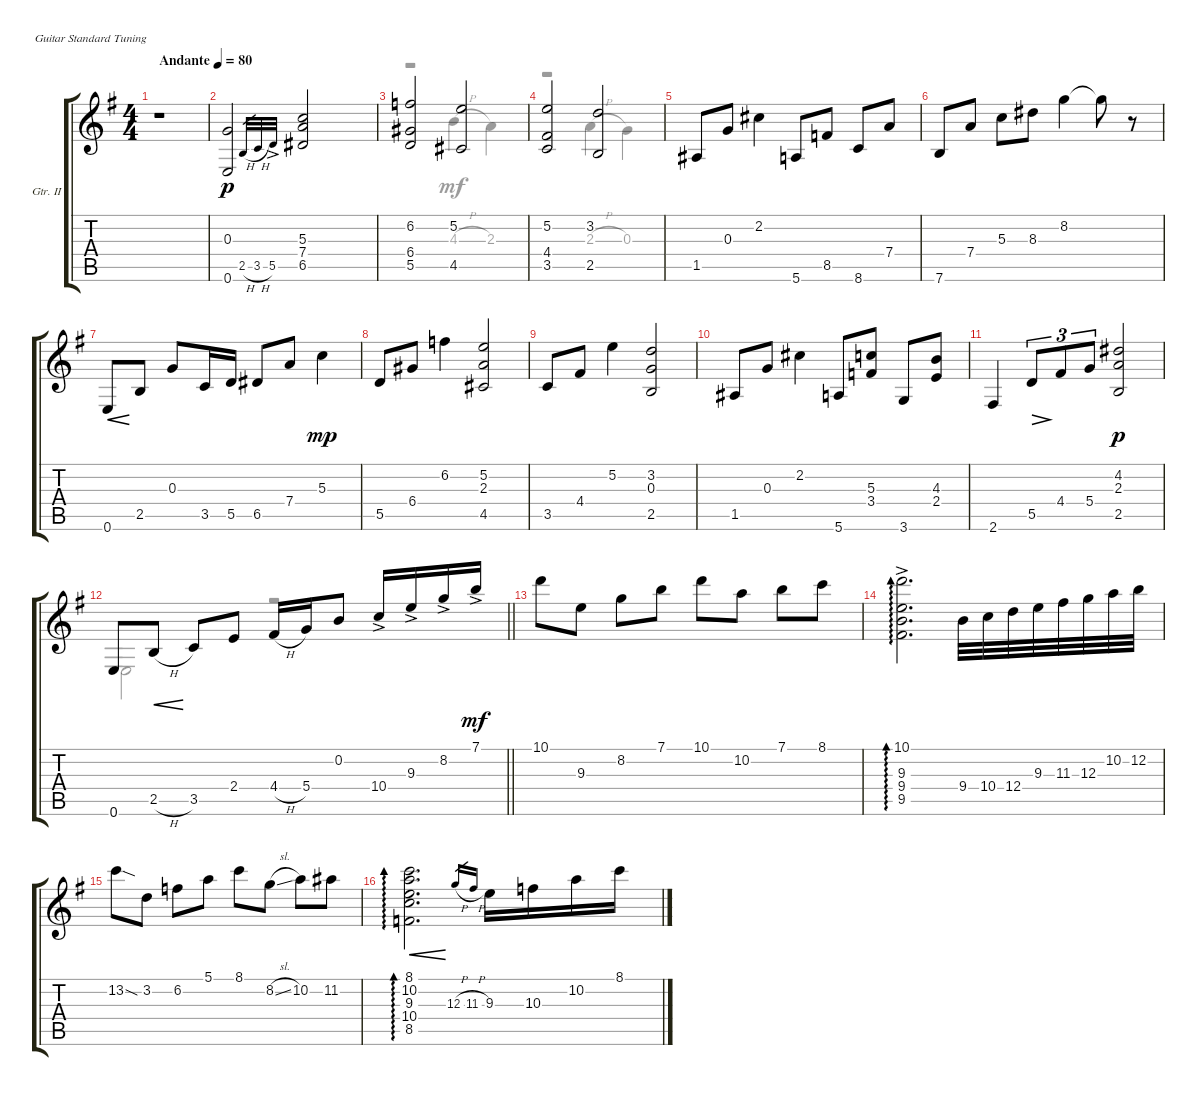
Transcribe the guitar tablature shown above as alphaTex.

\bracketExtendMode groupsimilarinstruments
\firstSystemTrackNameOrientation horizontal
\otherSystemsTrackNameOrientation horizontal
\track ("Gtr. II" "Gtr. II") {instrument acousticguitarnylon}
\staff {score tabs}
\tuning (E4 B3 G3 D3 A2 E2)
\voice
\ts (4 4)
\tempo (80 "Andante")
\clef g2
\ks eminor
r.1{dy p instrument acousticguitarnylon} |
(0.3 0.6).2 2.5{h}.32{gr} 3.5{h}.32{gr} 5.5{ac}.32{gr} (5.3 7.4 6.5).2 |
(6.2 6.4 5.5).2 (5.2 4.5).2 |
(5.2 4.4 3.5).2 (3.2 2.5).2 |
1.5.8 0.3.8 2.2.4 5.6.8 8.5.8 8.6.8 7.4.8 |
7.6.8 7.4.8 5.3.8 8.3.8 8.2.4 8.2{t}.8 r.8 |
0.6.8{cre} 2.5.8 0.3.8 3.5.16 5.5.16 6.5.8 7.4.8 5.3.4{dy mp} |
5.5.8 6.4.8 6.2.4 (5.2 2.3 4.5).2 |
3.5.8 4.4.8 5.2.4 (3.2 0.3 2.5).2 |
1.5.8 0.3.8 2.2.4 5.6.8 (5.3 3.4).8 3.6.8 (4.3 2.4).8 |
2.6.4 5.5.8{tu (3 2) dec} 4.4.8{tu (3 2)} 5.4.8{tu (3 2)} (4.2 2.3 2.5).2{dy p} |
\barLineRight lightlight
0.6.8 2.5{h}.8{cre} 3.5.8 2.4.8 4.4{h}.16 5.4.16 0.2.8 10.4{ac}.16 9.3{ac}.16 8.2{ac}.16 7.1{ac}.16{dy mf} |
10.1.8 9.3.8 8.2.8 7.1.8 10.1.8 10.2.8 7.1.8 8.1.8 |
(10.1{ac} 9.3{ac} 9.4{ac} 9.5{ac}).2{d ad 0} 9.4.32 10.4.32 12.4.32 9.3.32 11.3.32 12.3.32 10.2.32 12.2.32 |
13.2{sod}.8 3.2.8 6.2.8 5.1.8 8.1.8 8.2{sl}.8 10.2.8 11.2.8 |
(8.1 10.2 9.3 10.4 8.5).2{d ad 0 cre} 12.3{h}.16{gr} 11.3{h}.16{gr} 9.3.16 10.3.16 10.2.16 8.1.16
\voice
\clef g2
\ottava regular
\simile none
\ks eminor
|
|
r.2 4.3{h}.4 2.3.4 |
r.2 2.3{h}.4 0.3.4 |
|
|
|
|
|
|
|
\barLineRight lightlight
0.6.2 r.2 |
|
|
|
